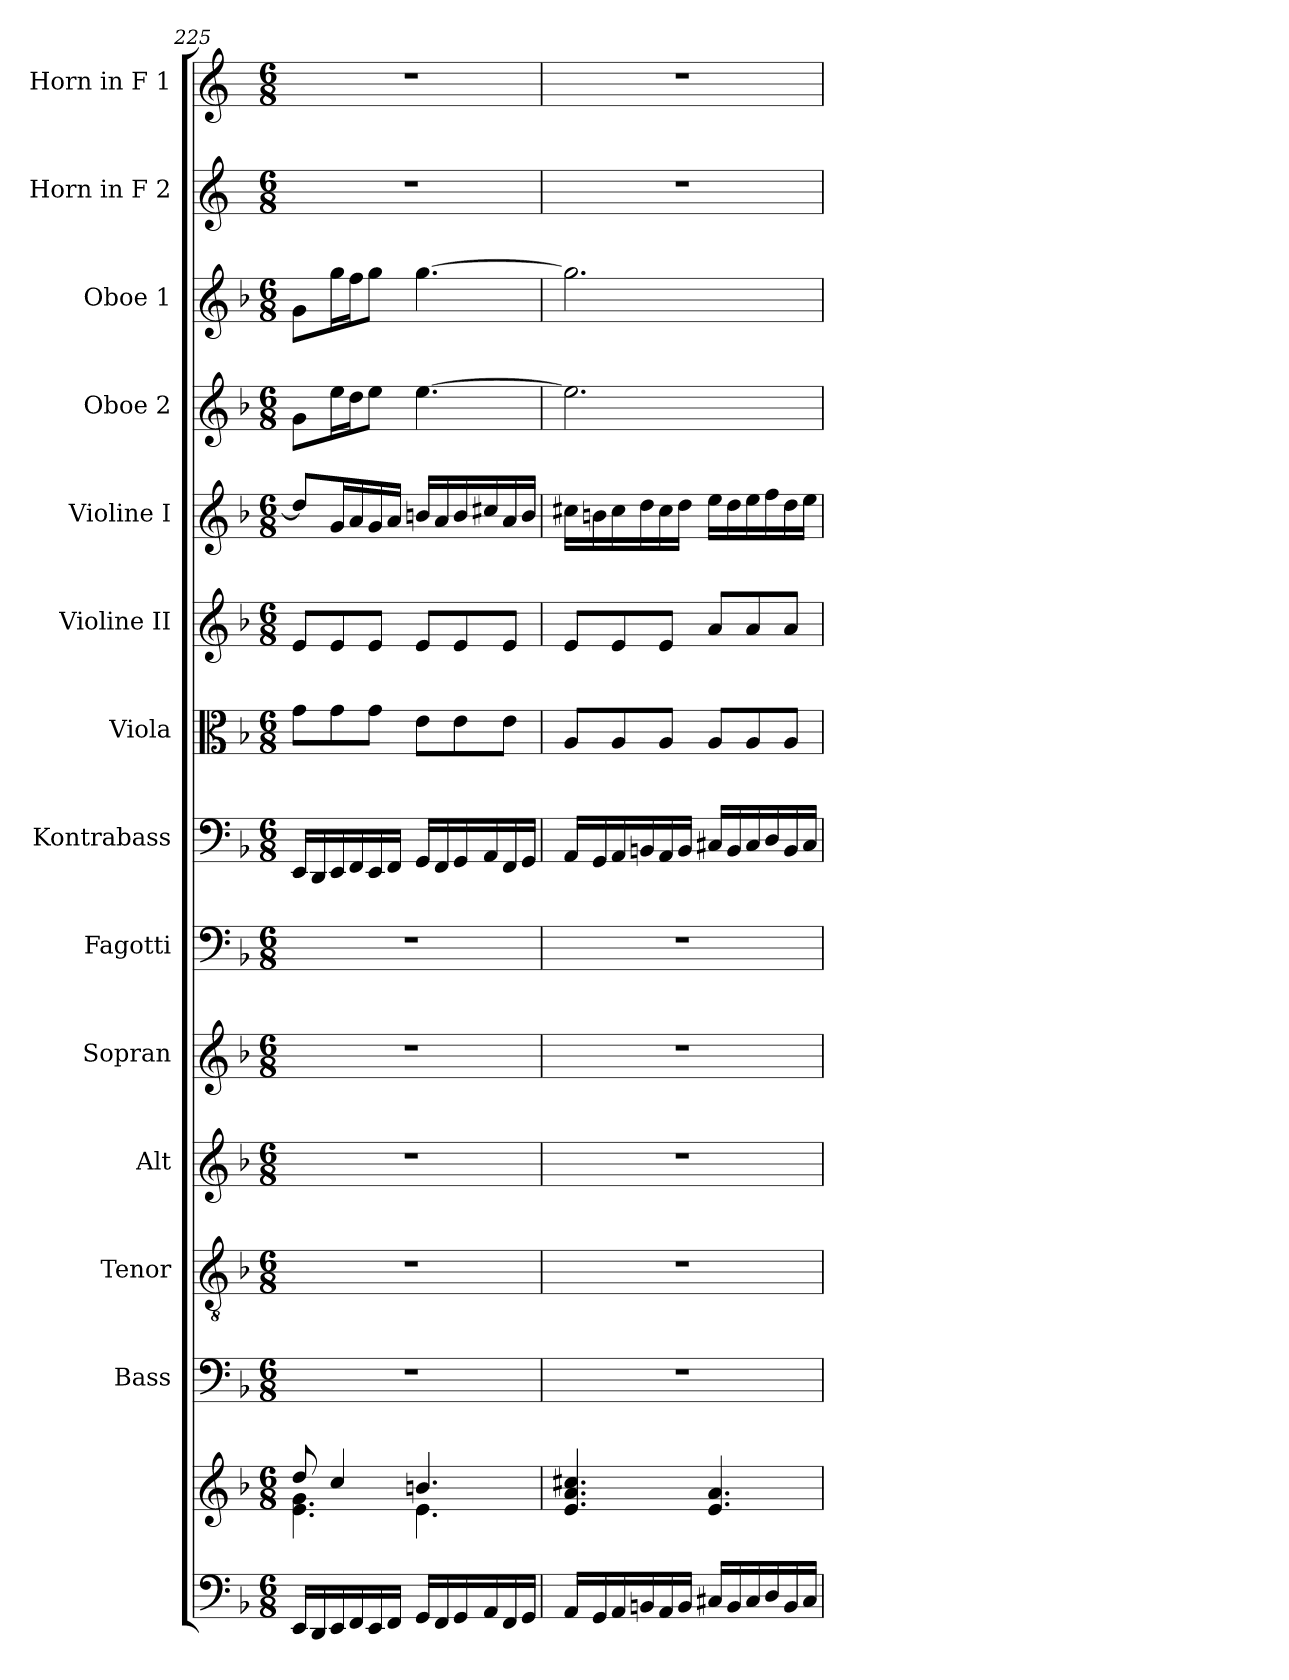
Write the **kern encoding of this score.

**kern	**kern	**kern	**kern	**kern	**kern	**kern	**kern	**kern	**kern	**kern	**kern	**kern	**kern	**kern
*part14	*part14	*part13	*part12	*part11	*part10	*part9	*part8	*part7	*part6	*part5	*part4	*part3	*part2	*part1
*staff15	*staff14	*staff13	*staff12	*staff11	*staff10	*staff9	*staff8	*staff7	*staff6	*staff5	*staff4	*staff3	*staff2	*staff1
*	*	*I"Bass	*I"Tenor	*I"Alt	*I"Sopran	*I"Fagotti	*I"Kontrabass	*I"Viola	*I"Violine II	*I"Violine I	*I"Oboe 2	*I"Oboe 1	*I"Horn in F 2	*I"Horn in F 1
*	*	*I'B.	*I'T.	*I'A.	*I'S.	*I'Fg.	*I'Kb.	*I'Vla.	*I'Vl. II	*I'Vl. I	*I'Ob. 2	*I'Ob. 1	*	*
*clefF4	*clefG2	*clefF4	*clefGv2	*clefG2	*clefG2	*clefF4	*clefF4	*clefC3	*clefG2	*clefG2	*clefG2	*clefG2	*clefG2	*clefG2
*	*	*	*	*	*	*	*ITrd7c12	*	*	*	*	*	*ITrd4c7	*ITrd4c7
*k[b-]	*k[b-]	*k[b-]	*k[b-]	*k[b-]	*k[b-]	*k[b-]	*k[b-]	*k[b-]	*k[b-]	*k[b-]	*k[b-]	*k[b-]	*k[b-]	*k[b-]
*F:	*F:	*F:	*F:	*F:	*F:	*F:	*F:	*F:	*F:	*F:	*F:	*F:	*F:	*F:
*M6/8	*M6/8	*M6/8	*M6/8	*M6/8	*M6/8	*M6/8	*M6/8	*M6/8	*M6/8	*M6/8	*M6/8	*M6/8	*M6/8	*M6/8
=225	=225	=225	=225	=225	=225	=225	=225	=225	=225	=225	=225	=225	=225	=225
*	*^	*	*	*	*	*	*	*	*	*	*	*	*	*
16EE/LL	8dd/	4.e\ 4.g\	2.r	2.r	2.r	2.r	2.r	16EEE/LL	8g\L	8e/L	8dd/L]	8g\L	8g\L	2.r	2.r
16DD/	.	.	.	.	.	.	.	16DDD/	.	.	.	.	.	.	.
16EE/	4cc/	.	.	.	.	.	.	16EEE/	8g\	8e/	16g/L	16ee\L	16gg\L	.	.
16FF/	.	.	.	.	.	.	.	16FFF/	.	.	16a/	16dd\J	16ff\J	.	.
16EE/	.	.	.	.	.	.	.	16EEE/	8g\J	8e/J	16g/	8ee\J	8gg\J	.	.
16FF/JJ	.	.	.	.	.	.	.	16FFF/JJ	.	.	16a/JJ	.	.	.	.
16GG/LL	4.bn/	4.e\	.	.	.	.	.	16GGG/LL	8e\L	8e/L	16bn/LL	[4.ee\	[4.gg\	.	.
16FF/	.	.	.	.	.	.	.	16FFF/	.	.	16a/	.	.	.	.
16GG/	.	.	.	.	.	.	.	16GGG/	8e\	8e/	16b/	.	.	.	.
16AA/	.	.	.	.	.	.	.	16AAA/	.	.	16cc#X/	.	.	.	.
16FF/	.	.	.	.	.	.	.	16FFF/	8e\J	8e/J	16a/	.	.	.	.
16GG/JJ	.	.	.	.	.	.	.	16GGG/JJ	.	.	16b/JJ	.	.	.	.
*	*v	*v	*	*	*	*	*	*	*	*	*	*	*	*	*
=226	=226	=226	=226	=226	=226	=226	=226	=226	=226	=226	=226	=226	=226	=226
16AA/LL	4.e/ 4.a/ 4.cc#X/	2.r	2.r	2.r	2.r	2.r	16AAA/LL	8A/L	8e/L	16cc#X\LL	2.ee\]	2.gg\]	2.r	2.r
16GG/	.	.	.	.	.	.	16GGG/	.	.	16bn\	.	.	.	.
16AA/	.	.	.	.	.	.	16AAA/	8A/	8e/	16cc#\	.	.	.	.
16BBn/	.	.	.	.	.	.	16BBBn/	.	.	16dd\	.	.	.	.
16AA/	.	.	.	.	.	.	16AAA/	8A/J	8e/J	16cc#\	.	.	.	.
16BB/JJ	.	.	.	.	.	.	16BBB/JJ	.	.	16dd\JJ	.	.	.	.
16C#X/LL	4.e/ 4.a/	.	.	.	.	.	16CC#X/LL	8A/L	8a/L	16ee\LL	.	.	.	.
16BB/	.	.	.	.	.	.	16BBB/	.	.	16dd\	.	.	.	.
16C#/	.	.	.	.	.	.	16CC#/	8A/	8a/	16ee\	.	.	.	.
16D/	.	.	.	.	.	.	16DD/	.	.	16ff\	.	.	.	.
16BB/	.	.	.	.	.	.	16BBB/	8A/J	8a/J	16dd\	.	.	.	.
16C#/JJ	.	.	.	.	.	.	16CC#/JJ	.	.	16ee\JJ	.	.	.	.
=	=	=	=	=	=	=	=	=	=	=	=	=	=	=
*-	*-	*-	*-	*-	*-	*-	*-	*-	*-	*-	*-	*-	*-	*-
